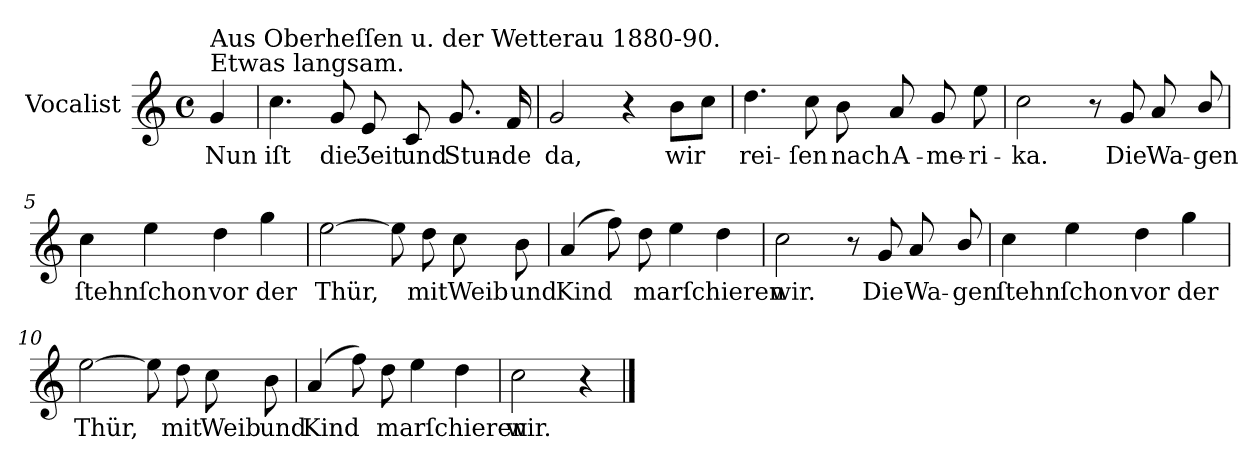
**kern	**text
*part1	*part1
*staff1	*staff1
*I"Vocalist	*
*k[]	*
*C:	*
*M4/4	*
*met(c)	*
=	=
!LO:TX:a:t=Etwas langsam.	!
!LO:TX:a:t=Aus Oberheſſen u. der Wetterau 1880-90.	!
4g	Nun
=1	=1
4.cc	iſt
8g	die
8e	Ʒeit
8c	und
8.g	Stun-
16f	-de
=2	=2
2g	da,
4r	.
8bL	wir
8ccJ	.
=3	=3
4.dd	rei-
8cc	-ſen
8b	nach
8a	A-
8g	-me-
8ee	-ri-
=4	=4
2cc	-ka.
8r	.
8g	Die
8a	Wa-
8b/	-gen
=5	=5
4cc	ſtehn
4ee	ſchon
4dd	vor
4gg	der
=6	=6
[2ee	Thür,
8ee]	.
8dd	mit
8cc	Weib
8b	und
=7	=7
(4a	Kind
8ff)	.
8dd	marſchieren
4ee	.
4dd	.
=8	=8
2cc	wir.
8r	.
8g	Die
8a	Wa-
8b/	-gen
=9	=9
4cc	ſtehn
4ee	ſchon
4dd	vor
4gg	der
=10	=10
[2ee	Thür,
8ee]	.
8dd	mit
8cc	Weib
8b	und
=11	=11
(4a	Kind
8ff)	.
8dd	marſchieren
4ee	.
4dd	.
=12	=12
2cc	wir.
4r	.
==	==
*-	*-
